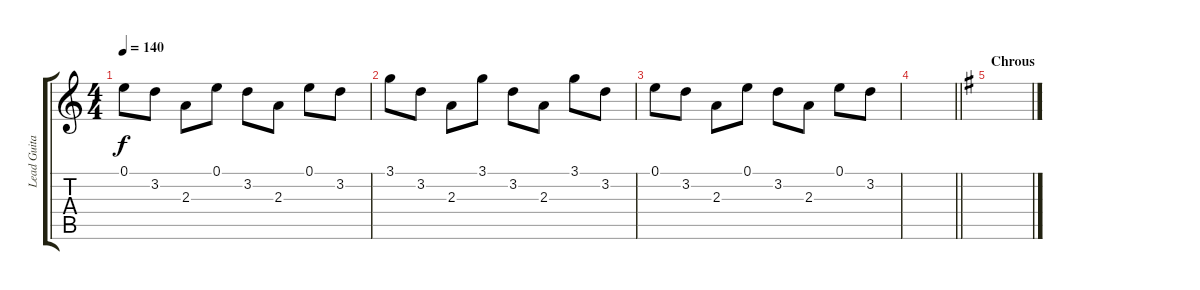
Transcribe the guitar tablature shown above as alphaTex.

\track ("Lead Guitar" "Lead Guita") {instrument acousticguitarsteel}
\staff {score tabs}
\tuning (E4 B3 G3 D3 A2 E2) {hide}
\ts (4 4)
\tempo 140
\clef g2
\ks c
0.1.8{dy f} 3.2.8 2.3.8 0.1.8 3.2.8 2.3.8 0.1.8 3.2.8 |
3.1.8 3.2.8 2.3.8 3.1.8 3.2.8 2.3.8 3.1.8 3.2.8 |
0.1.8 3.2.8 2.3.8 0.1.8 3.2.8 2.3.8 0.1.8 3.2.8 |
\barLineRight lightlight
|
\section ("" "Chrous")
\ks g
